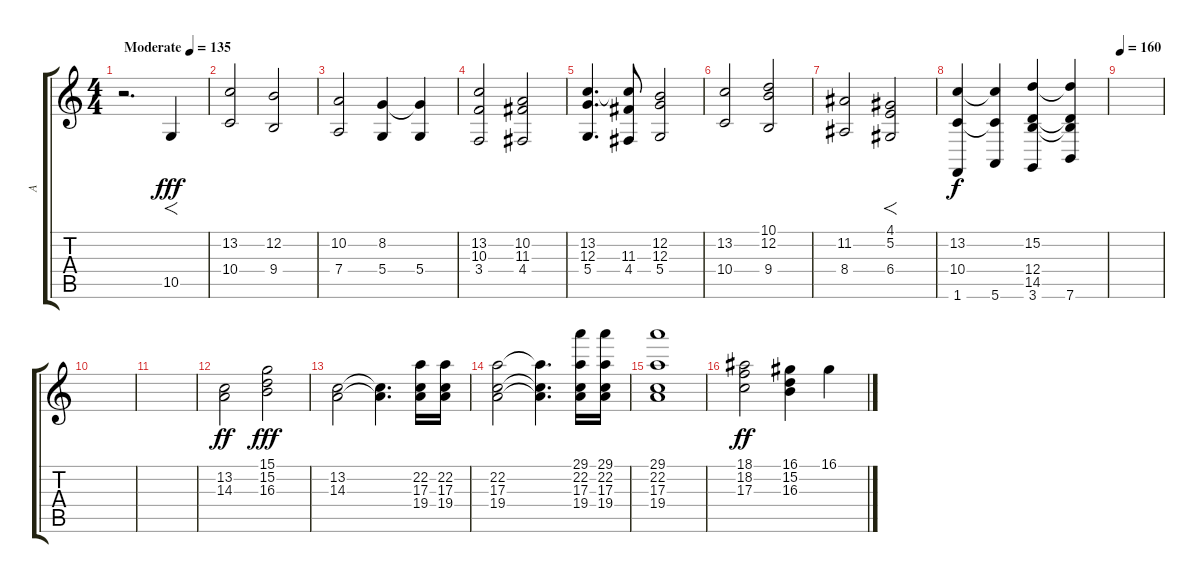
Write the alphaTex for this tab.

\track ("A" "A") {instrument brasssection}
\staff {score tabs}
\tuning (E4 B3 G3 D3 A2 E2) {hide}
\ts (4 4)
\tempo (135 "Moderate")
\clef g2
\ks c
r.2{d dy fff instrument brasssection} 10.5.4{f} |
(13.2 10.4).2 (12.2 9.4).2 |
(10.2 7.4).2 (8.2 5.4).4 (8.2{t} 5.4).4 |
(13.2 10.3 3.4).2 (10.2 11.3 4.4).2 |
(13.2 12.3 5.4).4{d} (13.2{t} 11.3 4.4).8 (12.2 12.3 5.4).2 |
(13.2 10.4).2 (10.1 12.2 9.4).2 |
(11.2 8.4).2 (4.1 5.2 6.4).2{f} |
(13.2 10.4 1.6).4{dy f} (13.2{t} 10.4{t} 5.6).4 (15.2 12.4 14.5 3.6).4 (15.2{t} 12.4{t} 14.5{t} 7.6).4 |
\tempo 160
|
|
|
(13.2 14.3).2{dy ff} (15.1 15.2 16.3).2{dy fff} |
(13.2 14.3).2 (13.2{t} 14.3{t}).4{d} (22.2 17.3 19.4).16 (22.2 17.3 19.4).16 |
(22.2 17.3 19.4).2 (22.2{t} 17.3{t} 19.4{t}).4{d} (29.1 22.2 17.3 19.4).16 (29.1 22.2 17.3 19.4).16 |
(29.1 22.2 17.3 19.4).1 |
(18.1 18.2 17.3).2{dy ff} (16.1 15.2 16.3).4 16.1.4
